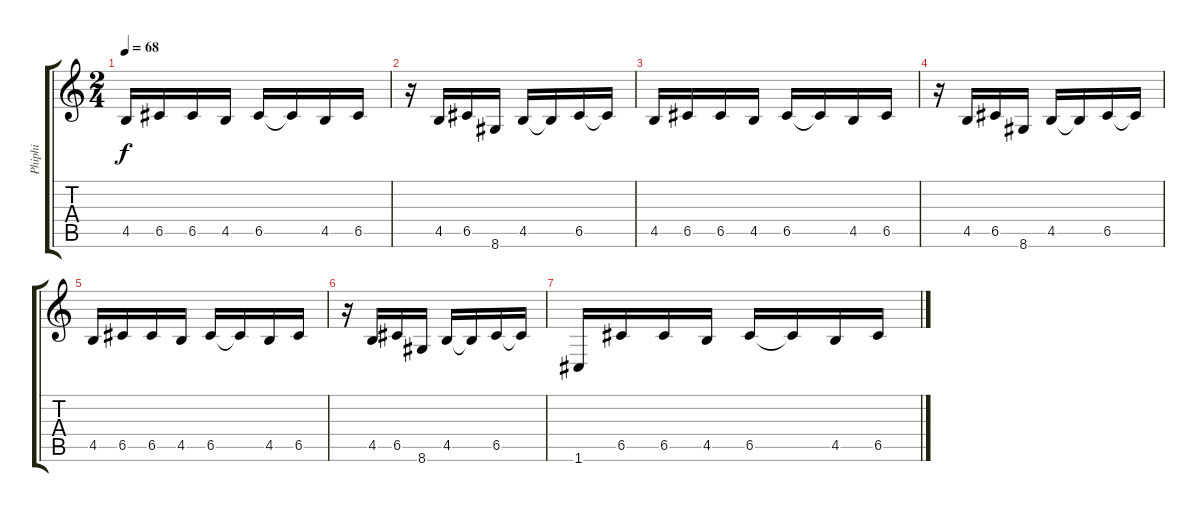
\track ("Phiphi" "Phiphi") {instrument overdrivenguitar}
\staff {score tabs}
\tuning (E4 C4 G3 C3 G2 C2) {hide}
\ts (2 4)
\tempo 68
\clef g2
\ks c
4.5.16{dy f} 6.5.16 6.5.16 4.5.16 6.5.16 6.5{t}.16 4.5.16 6.5.16 |
r.16 4.5.16 6.5.16 8.6.16 4.5.16 4.5{t}.16 6.5.16 6.5{t}.16 |
4.5.16 6.5.16 6.5.16 4.5.16 6.5.16 6.5{t}.16 4.5.16 6.5.16 |
r.16 4.5.16 6.5.16 8.6.16 4.5.16 4.5{t}.16 6.5.16 6.5{t}.16 |
4.5.16 6.5.16 6.5.16 4.5.16 6.5.16 6.5{t}.16 4.5.16 6.5.16 |
r.16 4.5.16 6.5.16 8.6.16 4.5.16 4.5{t}.16 6.5.16 6.5{t}.16 |
1.6.16 6.5.16 6.5.16 4.5.16 6.5.16 6.5{t}.16 4.5.16 6.5.16
